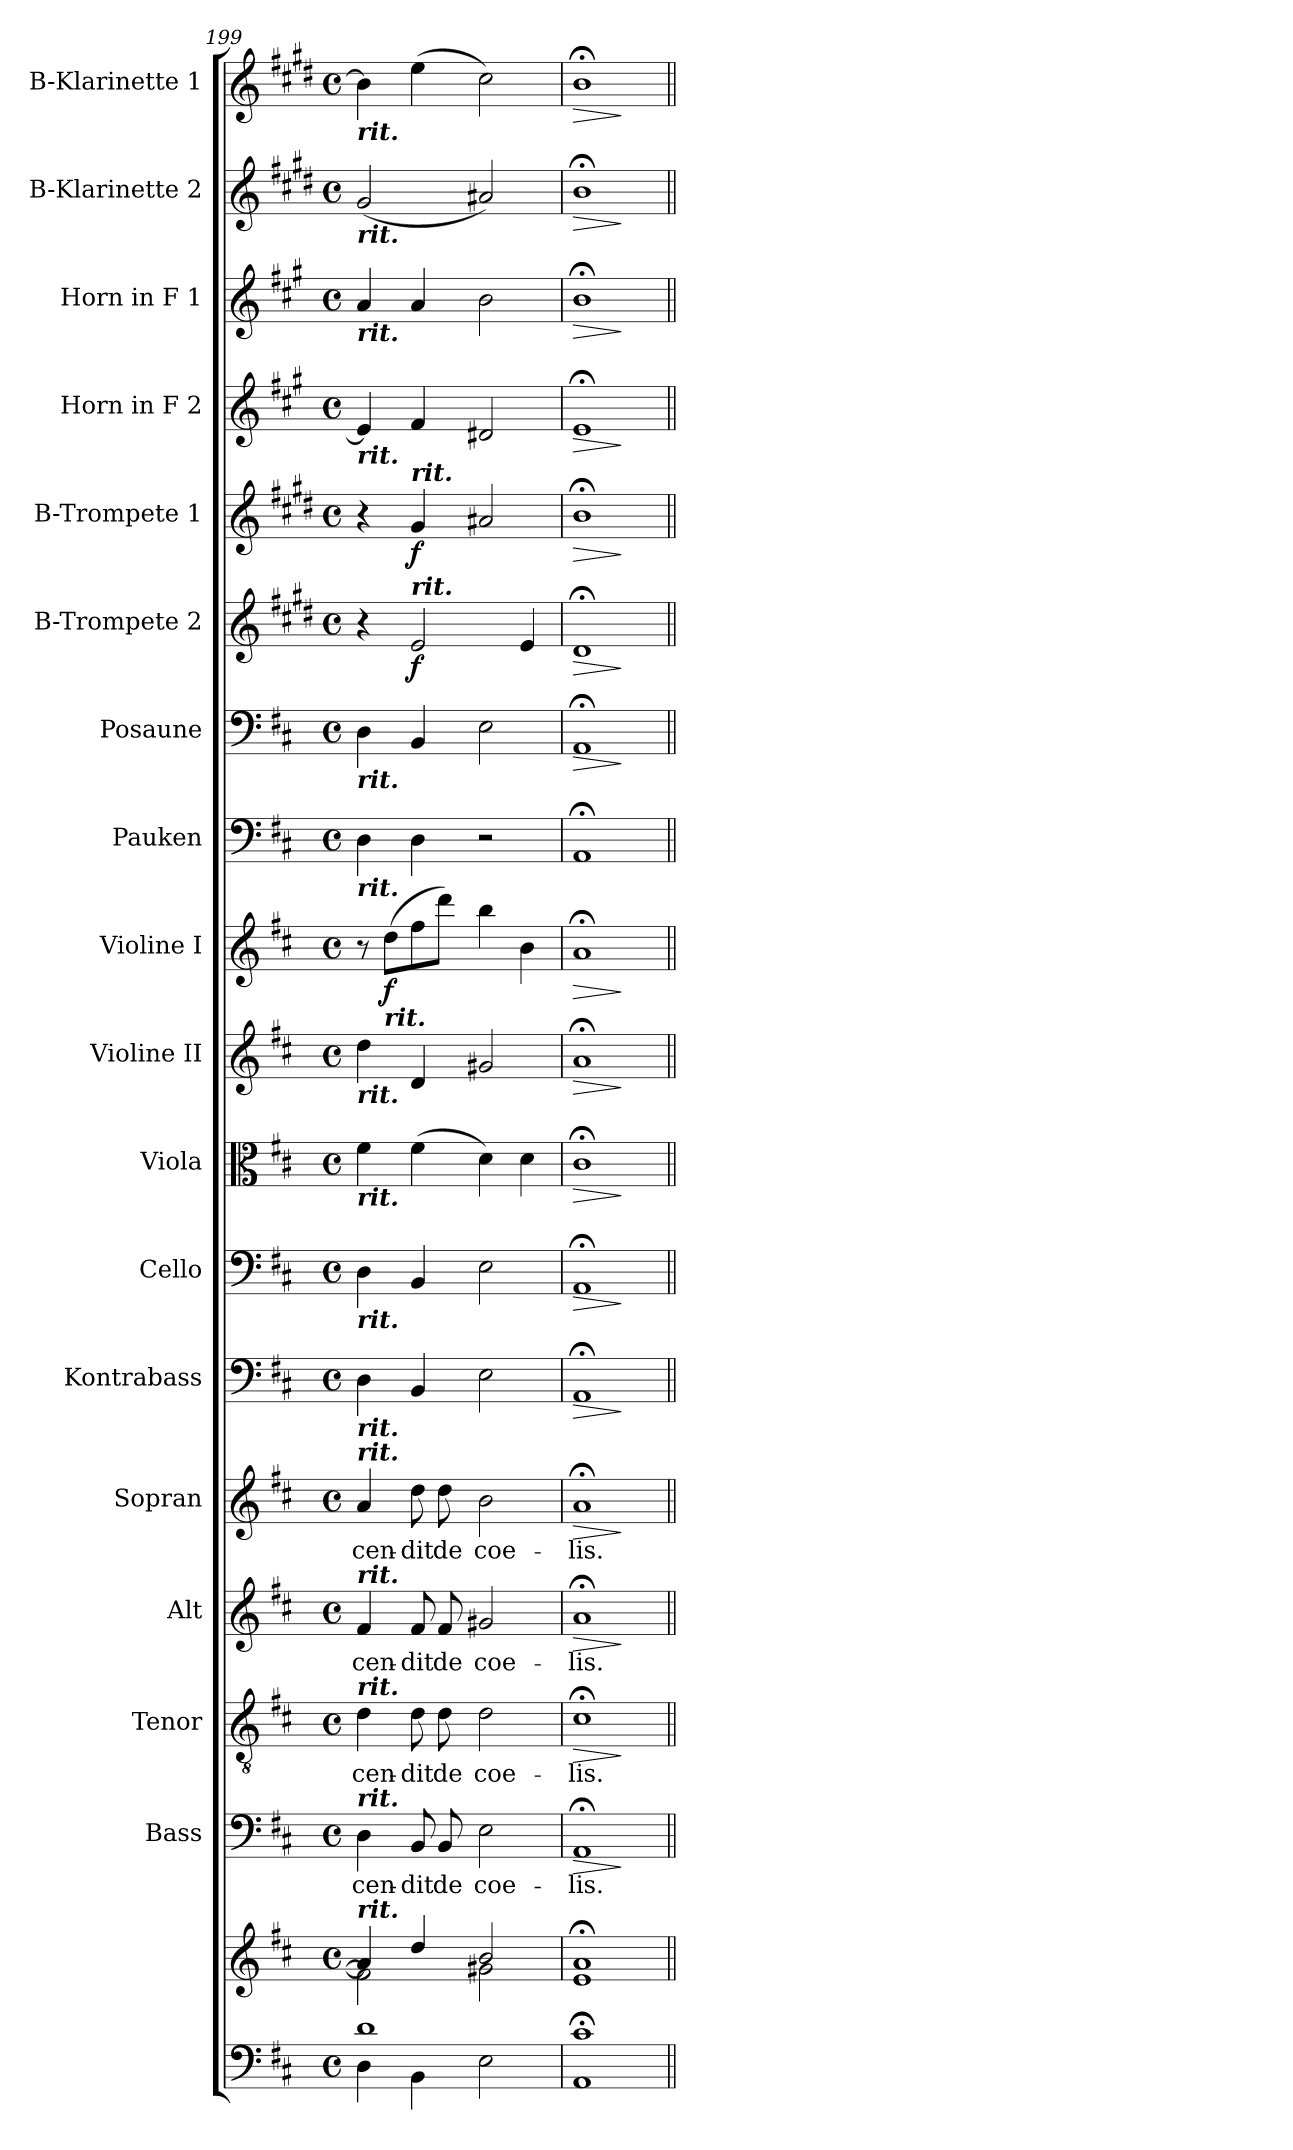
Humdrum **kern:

**kern	**kern	**kern	**text	**dynam	**kern	**text	**dynam	**kern	**text	**dynam	**kern	**text	**dynam	**kern	**dynam	**kern	**dynam	**kern	**dynam	**kern	**dynam	**kern	**dynam	**kern	**kern	**dynam	**kern	**dynam	**kern	**dynam	**kern	**dynam	**kern	**dynam	**kern	**dynam	**kern	**dynam
*part18	*part18	*part17	*part17	*part17	*part16	*part16	*part16	*part15	*part15	*part15	*part14	*part14	*part14	*part13	*part13	*part12	*part12	*part11	*part11	*part10	*part10	*part9	*part9	*part8	*part7	*part7	*part6	*part6	*part5	*part5	*part4	*part4	*part3	*part3	*part2	*part2	*part1	*part1
*staff19	*staff18	*staff17	*staff17	*staff17	*staff16	*staff16	*staff16	*staff15	*staff15	*staff15	*staff14	*staff14	*staff14	*staff13	*staff13	*staff12	*staff12	*staff11	*staff11	*staff10	*staff10	*staff9	*staff9	*staff8	*staff7	*staff7	*staff6	*staff6	*staff5	*staff5	*staff4	*staff4	*staff3	*staff3	*staff2	*staff2	*staff1	*staff1
*	*	*I"Bass	*	*	*I"Tenor	*	*	*I"Alt	*	*	*I"Sopran	*	*	*I"Kontrabass	*	*I"Cello	*	*I"Viola	*	*I"Violine II	*	*I"Violine I	*	*I"Pauken	*I"Posaune	*	*I"B-Trompete 2	*	*I"B-Trompete 1	*	*I"Horn in F 2	*	*I"Horn in F 1	*	*I"B-Klarinette 2	*	*I"B-Klarinette 1	*
*	*	*I'B.	*	*	*I'T.	*	*	*I'A.	*	*	*I'S.	*	*	*I'Kb.	*	*	*	*I'Vla.	*	*I'Vl. II	*	*I'Vl. I	*	*I'Pk.	*I'Pos.	*	*I'B Trp. 2	*	*I'B Trp. 1	*	*	*	*	*	*I'B Kl. 2	*	*I'B Kl. 1	*
*clefF4	*clefG2	*clefF4	*	*	*clefGv2	*	*	*clefG2	*	*	*clefG2	*	*	*clefF4	*	*clefF4	*	*clefC3	*	*clefG2	*	*clefG2	*	*clefF4	*clefF4	*	*clefG2	*	*clefG2	*	*clefG2	*	*clefG2	*	*clefG2	*	*clefG2	*
*	*	*	*	*	*	*	*	*	*	*	*	*	*	*ITrd7c12	*	*	*	*	*	*	*	*	*	*	*	*	*ITrd1c2	*	*ITrd1c2	*	*ITrd4c7	*	*ITrd4c7	*	*ITrd1c2	*	*ITrd1c2	*
*k[f#c#]	*k[f#c#]	*k[f#c#]	*	*	*k[f#c#]	*	*	*k[f#c#]	*	*	*k[f#c#]	*	*	*k[f#c#]	*	*k[f#c#]	*	*k[f#c#]	*	*k[f#c#]	*	*k[f#c#]	*	*k[f#c#]	*k[f#c#]	*	*k[f#c#]	*	*k[f#c#]	*	*k[f#c#]	*	*k[f#c#]	*	*k[f#c#]	*	*k[f#c#]	*
*D:	*D:	*D:	*	*	*D:	*	*	*D:	*	*	*D:	*	*	*D:	*	*D:	*	*D:	*	*D:	*	*D:	*	*D:	*D:	*	*D:	*	*D:	*	*D:	*	*D:	*	*D:	*	*D:	*
*M4/4	*M4/4	*M4/4	*	*	*M4/4	*	*	*M4/4	*	*	*M4/4	*	*	*M4/4	*	*M4/4	*	*M4/4	*	*M4/4	*	*M4/4	*	*M4/4	*M4/4	*	*M4/4	*	*M4/4	*	*M4/4	*	*M4/4	*	*M4/4	*	*M4/4	*
*met(c)	*met(c)	*met(c)	*	*	*met(c)	*	*	*met(c)	*	*	*met(c)	*	*	*met(c)	*	*met(c)	*	*met(c)	*	*met(c)	*	*met(c)	*	*met(c)	*met(c)	*	*met(c)	*	*met(c)	*	*met(c)	*	*met(c)	*	*met(c)	*	*met(c)	*
=199	=199	=199	=199	=199	=199	=199	=199	=199	=199	=199	=199	=199	=199	=199	=199	=199	=199	=199	=199	=199	=199	=199	=199	=199	=199	=199	=199	=199	=199	=199	=199	=199	=199	=199	=199	=199	=199	=199
*^	*^	*	*	*	*	*	*	*	*	*	*	*	*	*	*	*	*	*	*	*	*	*	*	*	*	*	*	*	*	*	*	*	*	*	*	*	*	*
!	!	!	!	!	!	!	!	!	!	!	!	!	!	!	!	!	!	!	!	!	!	!	!	!	!	!	!	!	!	!	!	!	!	!	!	!	!	!	!LO:TX:b:Bi:t=rit.	!
!	!	!	!	!	!	!	!	!	!	!	!	!	!	!	!	!	!	!	!	!	!	!	!	!	!	!	!	!	!	!	!	!	!	!	!	!	!LO:TX:b:Bi:t=rit.	!	!	!
!	!	!	!	!	!	!	!	!	!	!	!	!	!	!	!	!	!	!	!	!	!	!	!	!	!	!	!	!	!	!	!	!	!	!	!LO:TX:b:Bi:t=rit.	!	!	!	!	!
!	!	!	!	!	!	!	!	!	!	!	!	!	!	!	!	!	!	!	!	!	!	!	!	!	!	!	!	!	!	!	!	!	!LO:TX:b:Bi:t=rit.	!	!	!	!	!	!	!
!	!	!	!	!	!	!	!	!	!	!	!	!	!	!	!	!	!	!	!	!	!	!	!	!	!	!	!LO:TX:b:Bi:t=rit.	!	!	!	!	!	!	!	!	!	!	!	!	!
!	!	!	!	!	!	!	!	!	!	!	!	!	!	!	!	!	!	!	!	!	!	!	!	!	!	!LO:TX:b:Bi:t=rit.	!	!	!	!	!	!	!	!	!	!	!	!	!	!
!	!	!	!	!	!	!	!	!	!	!	!	!	!	!	!	!	!	!	!	!	!	!LO:TX:b:Bi:t=rit.	!	!	!	!	!	!	!	!	!	!	!	!	!	!	!	!	!	!
!	!	!	!	!	!	!	!	!	!	!	!	!	!	!	!	!	!	!	!	!LO:TX:b:Bi:t=rit.	!	!	!	!	!	!	!	!	!	!	!	!	!	!	!	!	!	!	!	!
!	!	!	!	!	!	!	!	!	!	!	!	!	!	!	!	!	!	!LO:TX:b:Bi:t=rit.	!	!	!	!	!	!	!	!	!	!	!	!	!	!	!	!	!	!	!	!	!	!
!	!	!	!	!	!	!	!	!	!	!	!	!	!	!	!	!LO:TX:b:Bi:t=rit.	!	!	!	!	!	!	!	!	!	!	!	!	!	!	!	!	!	!	!	!	!	!	!	!
!	!	!	!	!	!	!	!	!	!	!	!	!	!LO:TX:a:Bi:t=rit.	!	!	!	!	!	!	!	!	!	!	!	!	!	!	!	!	!	!	!	!	!	!	!	!	!	!	!
!	!	!	!	!	!	!	!	!	!	!LO:TX:a:Bi:t=rit.	!	!	!	!	!	!	!	!	!	!	!	!	!	!	!	!	!	!	!	!	!	!	!	!	!	!	!	!	!	!
!	!	!	!	!	!	!	!LO:TX:a:Bi:t=rit.	!	!	!	!	!	!	!	!	!	!	!	!	!	!	!	!	!	!	!	!	!	!	!	!	!	!	!	!	!	!	!	!	!
!	!	!	!	!LO:TX:a:Bi:t=rit.	!	!	!	!	!	!	!	!	!	!	!	!	!	!	!	!	!	!	!	!	!	!	!	!	!	!	!	!	!	!	!	!	!	!	!	!
!	!	!LO:TX:a:Bi:t=rit.	!	!	!	!	!	!	!	!	!	!	!	!	!	!	!	!	!	!	!	!	!	!	!	!	!	!	!	!	!	!	!	!	!	!	!	!	!	!
!	!	!	!	!	!LO:LY:b	!	!	!LO:LY:b	!	!	!LO:LY:b	!	!	!LO:LY:b	!	!	!	!	!	!	!	!	!	!	!	!	!	!	!	!	!	!	!	!	!	!	!	!	!	!
1d	4D\	4a/]	2f#\]	4D\	-cen-	.	4d\	-cen-	.	4f#/	-cen-	.	4a/	-cen-	.	4DD\	.	4D\	.	4f#\	.	4dd\	.	8r	.	4D\	4D\	.	4r	.	4r	.	4A/]	.	4d/	.	(<2f#/	.	4a\]	.
!	!	!	!	!	!	!	!	!	!	!	!	!	!	!	!	!	!	!	!	!	!	!	!	!LO:TX:b:Bi:t=rit.	!	!	!	!	!	!	!	!	!	!	!	!	!	!	!	!
!	!	!	!	!	!	!	!	!	!	!	!	!	!	!	!	!	!	!	!	!	!	!	!	!	!LO:DY:b	!	!	!	!	!	!	!	!	!	!	!	!	!	!	!
.	.	.	.	.	.	.	.	.	.	.	.	.	.	.	.	.	.	.	.	.	.	.	.	(>8dd\L	f	.	.	.	.	.	.	.	.	.	.	.	.	.	.	.
!	!	!	!	!	!	!	!	!	!	!	!	!	!	!	!	!	!	!	!	!	!	!	!	!	!	!	!	!	!	!	!LO:TX:a:Bi:t=rit.	!	!	!	!	!	!	!	!	!
!	!	!	!	!	!	!	!	!	!	!	!	!	!	!	!	!	!	!	!	!	!	!	!	!	!	!	!	!	!LO:TX:a:Bi:t=rit.	!	!	!	!	!	!	!	!	!	!	!
!	!	!	!	!	!LO:LY:b	!	!	!LO:LY:b	!	!	!LO:LY:b	!	!	!LO:LY:b	!	!	!	!	!	!	!	!	!	!	!	!	!	!	!	!LO:DY:b	!	!LO:DY:b	!	!	!	!	!	!	!	!
.	4BB\	4dd/	.	8BB/	-dit	.	8d\	-dit	.	8f#/	-dit	.	8dd\	-dit	.	4BBB/	.	4BB/	.	(>4f#\	.	4d/	.	8ff#\	.	4D\	4BB/	.	2d/	f	4f#/	f	4B/	.	4d/	.	.	.	(>4dd\	.
!	!	!	!	!	!LO:LY:b	!	!	!LO:LY:b	!	!	!LO:LY:b	!	!	!LO:LY:b	!	!	!	!	!	!	!	!	!	!	!	!	!	!	!	!	!	!	!	!	!	!	!	!	!	!
.	.	.	.	8BB/	de	.	8d\	de	.	8f#/	de	.	8dd\	de	.	.	.	.	.	.	.	.	.	8ddd\J)	.	.	.	.	.	.	.	.	.	.	.	.	.	.	.	.
!	!	!	!	!	!LO:LY:b	!	!	!LO:LY:b	!	!	!LO:LY:b	!	!	!LO:LY:b	!	!	!	!	!	!	!	!	!	!	!	!	!	!	!	!	!	!	!	!	!	!	!	!	!	!
.	2E\	2b/	2g#X\	2E\	coe-	.	2d\	coe-	.	2g#X/	coe-	.	2b\	coe-	.	2EE\	.	2E\	.	4d\)	.	2g#X/	.	4bb\	.	2r	2E\	.	.	.	2g#X/	.	2G#X/	.	2e\	.	2g#X/)	.	2b\)	.
.	.	.	.	.	.	.	.	.	.	.	.	.	.	.	.	.	.	.	.	4d\	.	.	.	4b\	.	.	.	.	4d/	.	.	.	.	.	.	.	.	.	.	.
=200	=200	=200	=200	=200	=200	=200	=200	=200	=200	=200	=200	=200	=200	=200	=200	=200	=200	=200	=200	=200	=200	=200	=200	=200	=200	=200	=200	=200	=200	=200	=200	=200	=200	=200	=200	=200	=200	=200	=200	=200
!	!	!	!	!	!LO:LY:b	!LO:HP:b	!	!LO:LY:b	!LO:HP:b	!	!LO:LY:b	!LO:HP:b	!	!LO:LY:b	!LO:HP:b	!	!LO:HP:b	!	!LO:HP:b	!	!LO:HP:b	!	!LO:HP:b	!	!LO:HP:b	!	!	!LO:HP:b	!	!LO:HP:b	!	!LO:HP:b	!	!LO:HP:b	!	!LO:HP:b	!	!LO:HP:b	!	!LO:HP:b
1c#;	1AA	1a;<	1e	1AA;<	-lis.	>	1c#;<	-lis.	>	1a;<	-lis.	>	1a;<	-lis.	>	1AAA;<	>	1AA;<	>	1c#;<	>	1a;<	>	1a;<	>	1AA;<	1AA;<	>	1c#;<	>	1a;<	>	1A;<	>	1e;<	>	1a;<	>	1a;<	>
*v	*v	*	*	*	*	*	*	*	*	*	*	*	*	*	*	*	*	*	*	*	*	*	*	*	*	*	*	*	*	*	*	*	*	*	*	*	*	*	*	*
*	*v	*v	*	*	*	*	*	*	*	*	*	*	*	*	*	*	*	*	*	*	*	*	*	*	*	*	*	*	*	*	*	*	*	*	*	*	*	*	*
.	.	.	.	]	.	.	]	.	.	]	.	.	]	.	]	.	]	.	]	.	]	.	]	.	.	]	.	]	.	]	.	]	.	]	.	]	.	]
=||	=||	=||	=||	=||	=||	=||	=||	=||	=||	=||	=||	=||	=||	=||	=||	=||	=||	=||	=||	=||	=||	=||	=||	=||	=||	=||	=||	=||	=||	=||	=||	=||	=||	=||	=||	=||	=||	=||
*-	*-	*-	*-	*-	*-	*-	*-	*-	*-	*-	*-	*-	*-	*-	*-	*-	*-	*-	*-	*-	*-	*-	*-	*-	*-	*-	*-	*-	*-	*-	*-	*-	*-	*-	*-	*-	*-	*-
